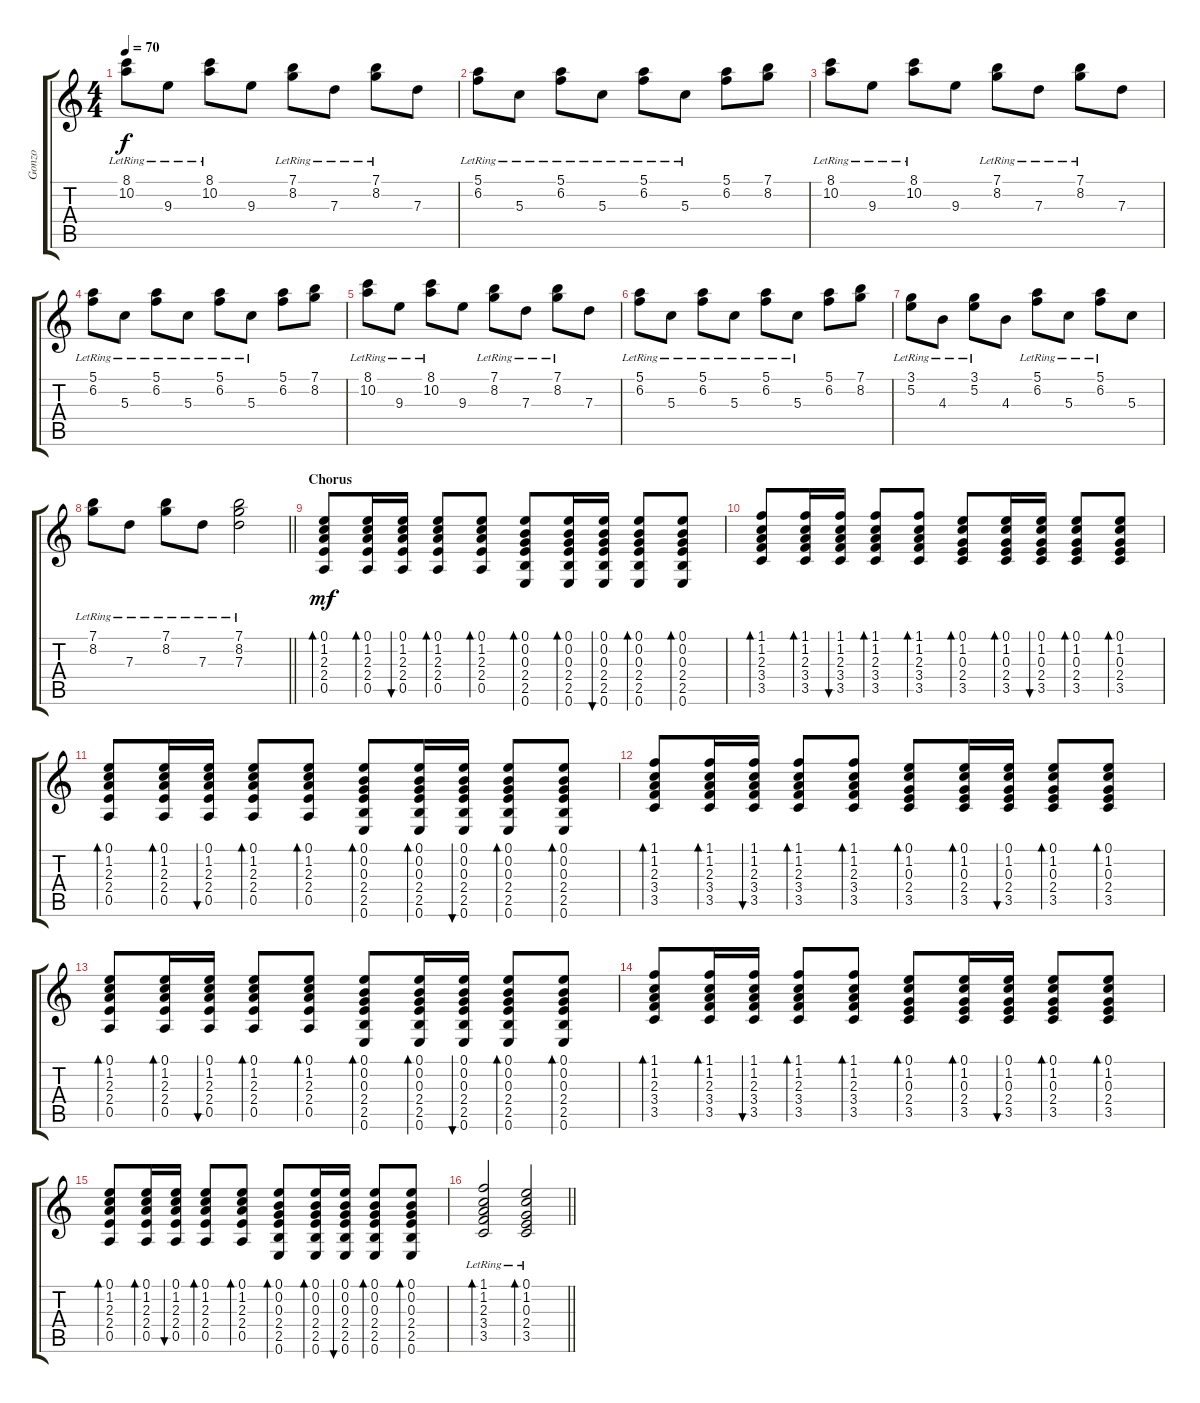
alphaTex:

\track ("Gonzo" "Gonzo") {instrument electricguitarclean}
\staff {score tabs}
\tuning (E4 B3 G3 D3 A2 E2) {hide}
\ts (4 4)
\tempo 70
\clef g2
\ks c
(8.1{lr} 10.2{lr}).8{dy f} 9.3{lr}.8 (8.1{lr} 10.2{lr}).8 9.3.8 (7.1{lr} 8.2{lr}).8 7.3{lr}.8 (7.1{lr} 8.2{lr}).8 7.3.8 |
(5.1{lr} 6.2{lr}).8 5.3{lr}.8 (5.1{lr} 6.2{lr}).8 5.3{lr}.8 (5.1{lr} 6.2{lr}).8 5.3{lr}.8 (5.1 6.2).8 (7.1 8.2).8 |
(8.1{lr} 10.2{lr}).8 9.3{lr}.8 (8.1{lr} 10.2{lr}).8 9.3.8 (7.1{lr} 8.2{lr}).8 7.3{lr}.8 (7.1{lr} 8.2{lr}).8 7.3.8 |
(5.1{lr} 6.2{lr}).8 5.3{lr}.8 (5.1{lr} 6.2{lr}).8 5.3{lr}.8 (5.1{lr} 6.2{lr}).8 5.3{lr}.8 (5.1 6.2).8 (7.1 8.2).8 |
(8.1{lr} 10.2{lr}).8 9.3{lr}.8 (8.1{lr} 10.2{lr}).8 9.3.8 (7.1{lr} 8.2{lr}).8 7.3{lr}.8 (7.1{lr} 8.2{lr}).8 7.3.8 |
(5.1{lr} 6.2{lr}).8 5.3{lr}.8 (5.1{lr} 6.2{lr}).8 5.3{lr}.8 (5.1{lr} 6.2{lr}).8 5.3{lr}.8 (5.1 6.2).8 (7.1 8.2).8 |
(3.1{lr} 5.2{lr}).8 4.3{lr}.8 (3.1{lr} 5.2{lr}).8 4.3.8 (5.1{lr} 6.2{lr}).8 5.3{lr}.8 (5.1{lr} 6.2{lr}).8 5.3.8 |
\barLineRight lightlight
(7.1{lr} 8.2{lr}).8 7.3{lr}.8 (7.1{lr} 8.2{lr}).8 7.3{lr}.8 (7.1{lr} 8.2{lr} 7.3{lr}).2 |
\section ("" "Chorus")
(0.1 1.2 2.3 2.4 0.5).8{bd 30 dy mf} (0.1 1.2 2.3 2.4 0.5).16{bd 30} (0.1 1.2 2.3 2.4 0.5).16{bu 30} (0.1 1.2 2.3 2.4 0.5).8{bd 30} (0.1 1.2 2.3 2.4 0.5).8{bd 30} (0.1 0.2 0.3 2.4 2.5 0.6).8{bd 30} (0.1 0.2 0.3 2.4 2.5 0.6).16{bd 30} (0.1 0.2 0.3 2.4 2.5 0.6).16{bu 30} (0.1 0.2 0.3 2.4 2.5 0.6).8{bd 30} (0.1 0.2 0.3 2.4 2.5 0.6).8{bd 30} |
(1.1 1.2 2.3 3.4 3.5).8{bd 30} (1.1 1.2 2.3 3.4 3.5).16{bd 30} (1.1 1.2 2.3 3.4 3.5).16{bu 30} (1.1 1.2 2.3 3.4 3.5).8{bd 30} (1.1 1.2 2.3 3.4 3.5).8{bd 30} (0.1 1.2 0.3 2.4 3.5).8{bd 30} (0.1 1.2 0.3 2.4 3.5).16{bd 30} (0.1 1.2 0.3 2.4 3.5).16{bu 30} (0.1 1.2 0.3 2.4 3.5).8{bd 30} (0.1 1.2 0.3 2.4 3.5).8{bd 30} |
(0.1 1.2 2.3 2.4 0.5).8{bd 30} (0.1 1.2 2.3 2.4 0.5).16{bd 30} (0.1 1.2 2.3 2.4 0.5).16{bu 30} (0.1 1.2 2.3 2.4 0.5).8{bd 30} (0.1 1.2 2.3 2.4 0.5).8{bd 30} (0.1 0.2 0.3 2.4 2.5 0.6).8{bd 30} (0.1 0.2 0.3 2.4 2.5 0.6).16{bd 30} (0.1 0.2 0.3 2.4 2.5 0.6).16{bu 30} (0.1 0.2 0.3 2.4 2.5 0.6).8{bd 30} (0.1 0.2 0.3 2.4 2.5 0.6).8{bd 30} |
(1.1 1.2 2.3 3.4 3.5).8{bd 30} (1.1 1.2 2.3 3.4 3.5).16{bd 30} (1.1 1.2 2.3 3.4 3.5).16{bu 30} (1.1 1.2 2.3 3.4 3.5).8{bd 30} (1.1 1.2 2.3 3.4 3.5).8{bd 30} (0.1 1.2 0.3 2.4 3.5).8{bd 30} (0.1 1.2 0.3 2.4 3.5).16{bd 30} (0.1 1.2 0.3 2.4 3.5).16{bu 30} (0.1 1.2 0.3 2.4 3.5).8{bd 30} (0.1 1.2 0.3 2.4 3.5).8{bd 30} |
(0.1 1.2 2.3 2.4 0.5).8{bd 30} (0.1 1.2 2.3 2.4 0.5).16{bd 30} (0.1 1.2 2.3 2.4 0.5).16{bu 30} (0.1 1.2 2.3 2.4 0.5).8{bd 30} (0.1 1.2 2.3 2.4 0.5).8{bd 30} (0.1 0.2 0.3 2.4 2.5 0.6).8{bd 30} (0.1 0.2 0.3 2.4 2.5 0.6).16{bd 30} (0.1 0.2 0.3 2.4 2.5 0.6).16{bu 30} (0.1 0.2 0.3 2.4 2.5 0.6).8{bd 30} (0.1 0.2 0.3 2.4 2.5 0.6).8{bd 30} |
(1.1 1.2 2.3 3.4 3.5).8{bd 30} (1.1 1.2 2.3 3.4 3.5).16{bd 30} (1.1 1.2 2.3 3.4 3.5).16{bu 30} (1.1 1.2 2.3 3.4 3.5).8{bd 30} (1.1 1.2 2.3 3.4 3.5).8{bd 30} (0.1 1.2 0.3 2.4 3.5).8{bd 30} (0.1 1.2 0.3 2.4 3.5).16{bd 30} (0.1 1.2 0.3 2.4 3.5).16{bu 30} (0.1 1.2 0.3 2.4 3.5).8{bd 30} (0.1 1.2 0.3 2.4 3.5).8{bd 30} |
(0.1 1.2 2.3 2.4 0.5).8{bd 30} (0.1 1.2 2.3 2.4 0.5).16{bd 30} (0.1 1.2 2.3 2.4 0.5).16{bu 30} (0.1 1.2 2.3 2.4 0.5).8{bd 30} (0.1 1.2 2.3 2.4 0.5).8{bd 30} (0.1 0.2 0.3 2.4 2.5 0.6).8{bd 30} (0.1 0.2 0.3 2.4 2.5 0.6).16{bd 30} (0.1 0.2 0.3 2.4 2.5 0.6).16{bu 30} (0.1 0.2 0.3 2.4 2.5 0.6).8{bd 30} (0.1 0.2 0.3 2.4 2.5 0.6).8{bd 30} |
\barLineRight lightlight
(1.1{lr} 1.2{lr} 2.3{lr} 3.4{lr} 3.5{lr}).2{bd 120} (0.1{lr} 1.2{lr} 0.3{lr} 2.4{lr} 3.5{lr}).2{bd 120}
